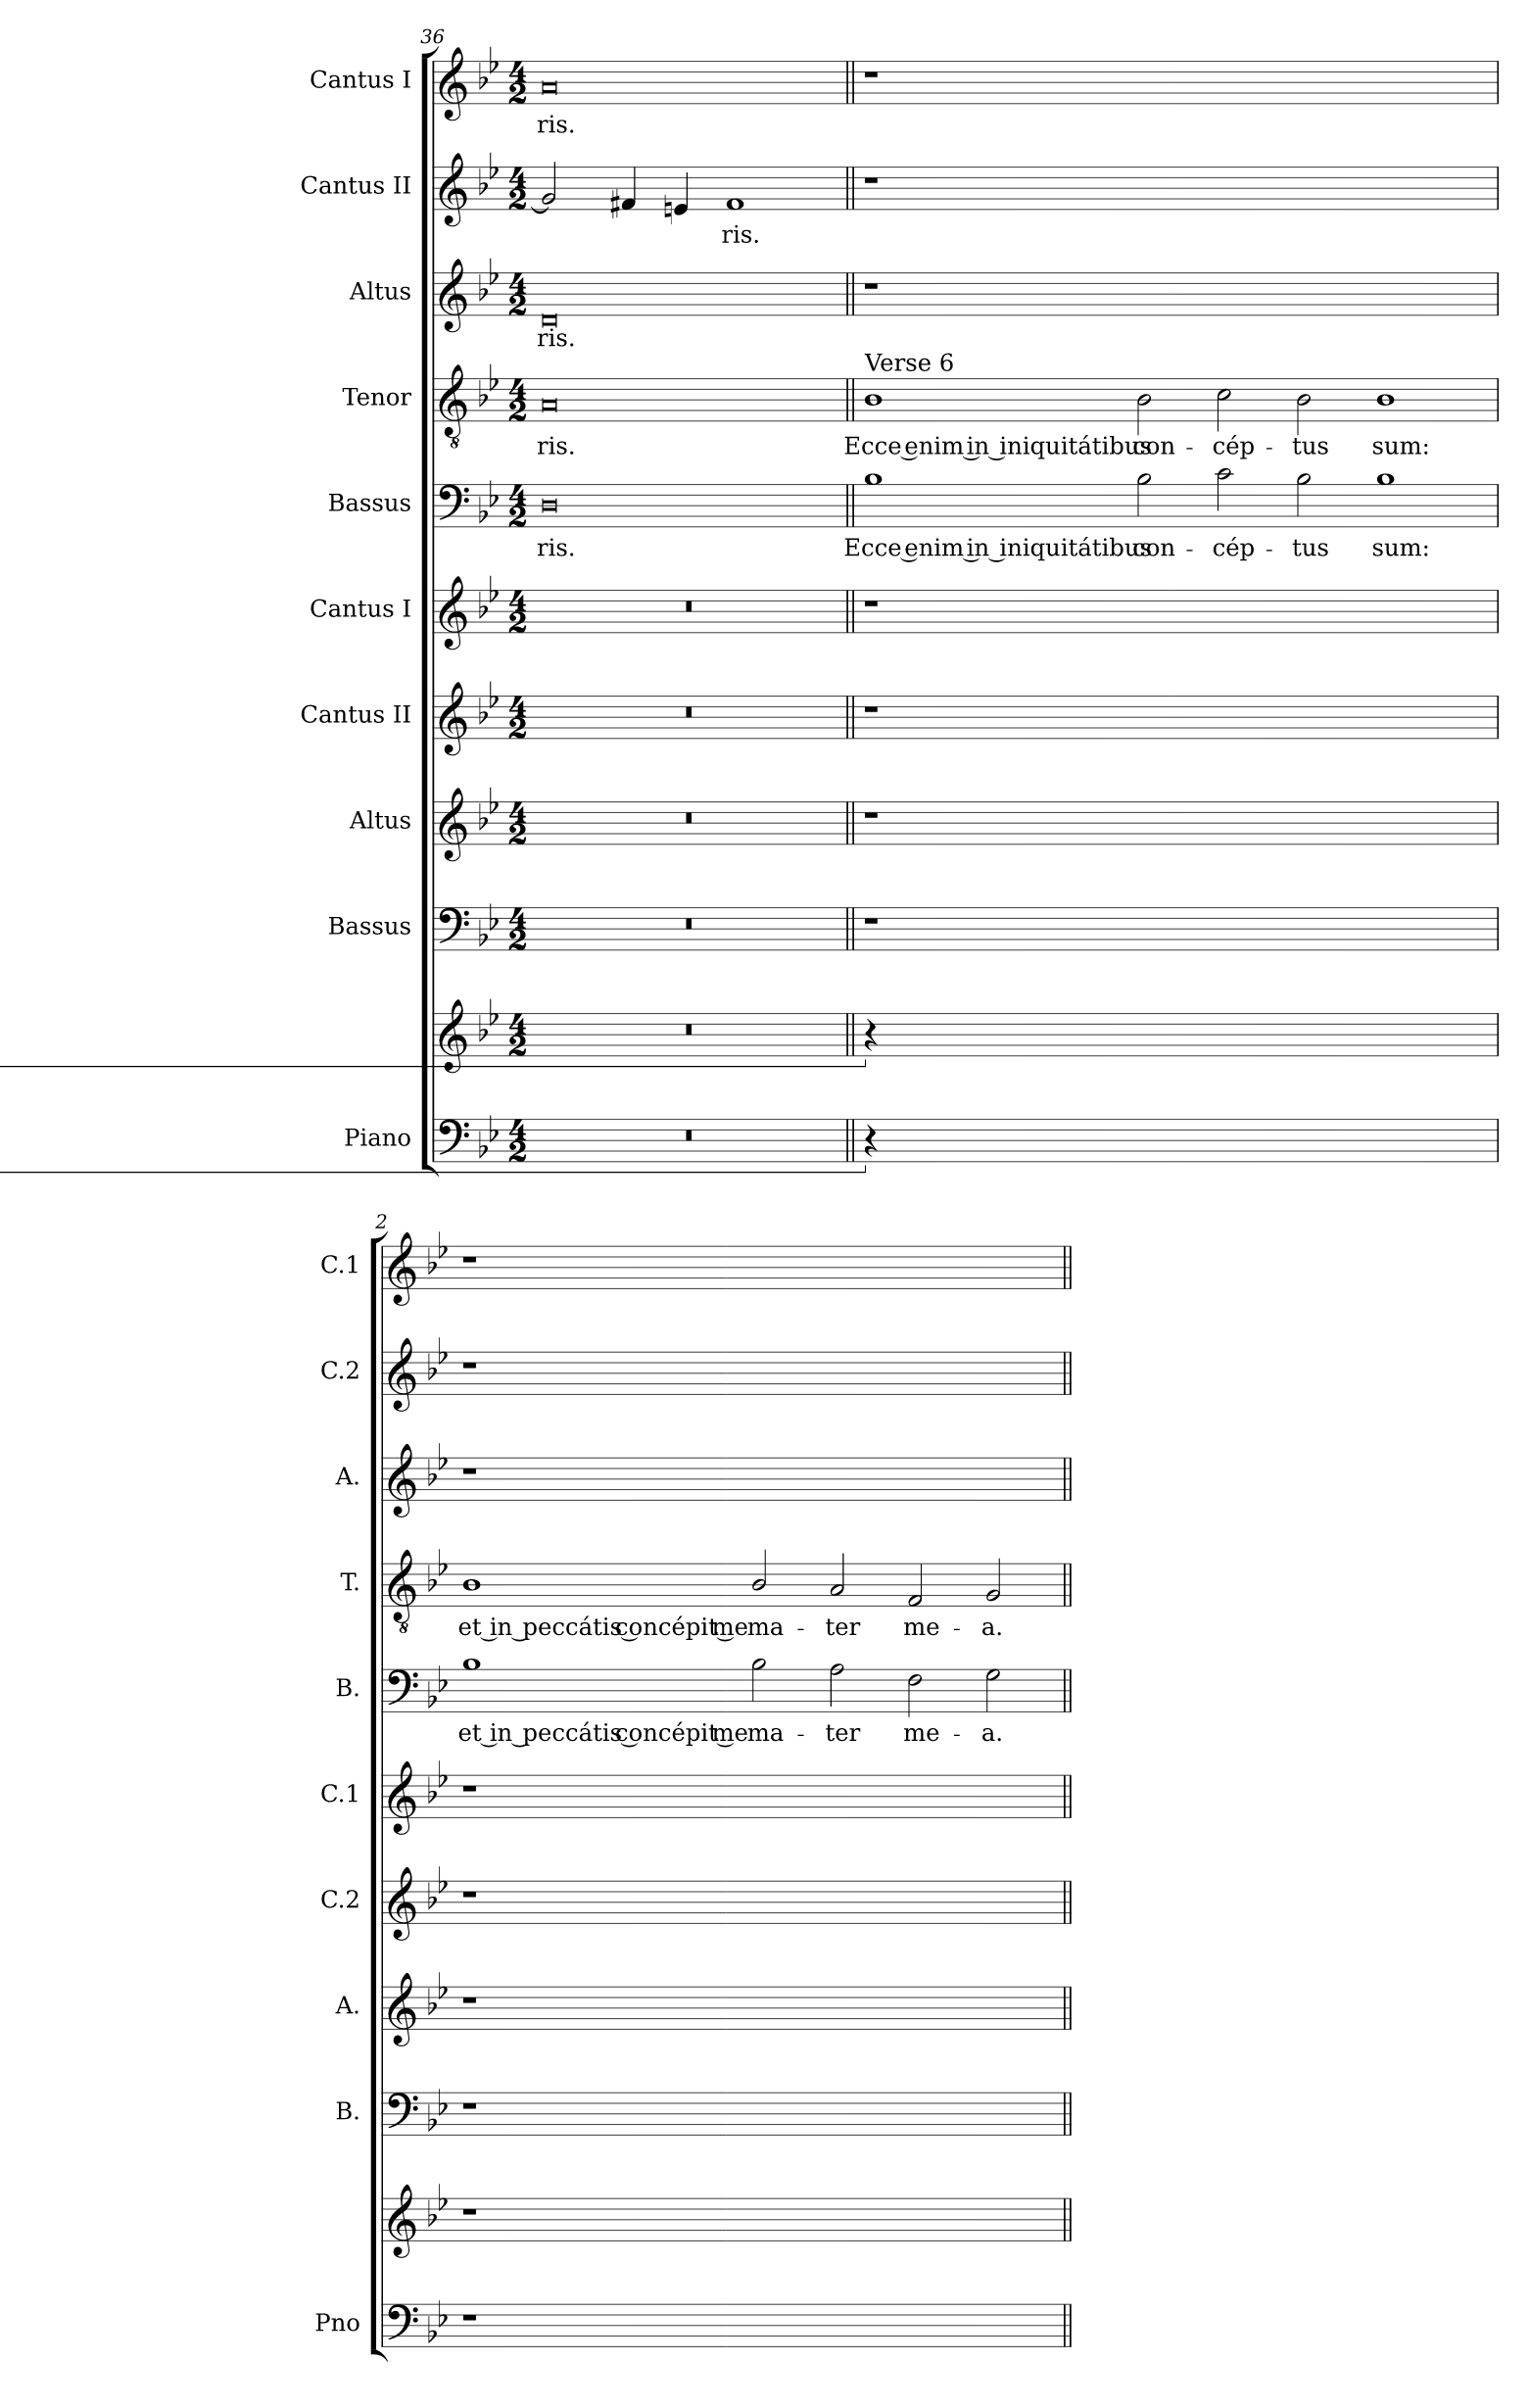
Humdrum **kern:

**kern	**kern	**kern	**kern	**kern	**kern	**kern	**text	**kern	**text	**kern	**text	**kern	**text	**kern	**text
*part10	*part10	*part9	*part8	*part7	*part6	*part5	*part5	*part4	*part4	*part3	*part3	*part2	*part2	*part1	*part1
*staff11	*staff10	*staff9	*staff8	*staff7	*staff6	*staff5	*staff5	*staff4	*staff4	*staff3	*staff3	*staff2	*staff2	*staff1	*staff1
*I"Piano	*	*I"Bassus	*I"Altus	*I"Cantus II	*I"Cantus I	*I"Bassus	*	*I"Tenor	*	*I"Altus	*	*I"Cantus II	*	*I"Cantus I	*
*I'Pno	*	*I'B.	*I'A.	*I'C.2	*I'C.1	*I'B.	*	*I'T.	*	*I'A.	*	*I'C.2	*	*I'C.1	*
*clefF4	*clefG2	*clefF4	*clefG2	*clefG2	*clefG2	*clefF4	*	*clefGv2	*	*clefG2	*	*clefG2	*	*clefG2	*
*	*	*	*	*	*	*	*	*ITrd7c12	*	*	*	*	*	*	*
*k[b-e-]	*k[b-e-]	*k[b-e-]	*k[b-e-]	*k[b-e-]	*k[b-e-]	*k[b-e-]	*	*k[b-e-]	*	*k[b-e-]	*	*k[b-e-]	*	*k[b-e-]	*
*B-:	*B-:	*B-:	*B-:	*B-:	*B-:	*B-:	*	*B-:	*	*B-:	*	*B-:	*	*B-:	*
*M4/2	*M4/2	*M4/2	*M4/2	*M4/2	*M4/2	*M4/2	*	*M4/2	*	*M4/2	*	*M4/2	*	*M4/2	*
=36	=36	=36	=36	=36	=36	=36	=36	=36	=36	=36	=36	=36	=36	=36	=36
!LO:N:vis=1	!LO:N:vis=1	!LO:N:vis=1	!LO:N:vis=1	!LO:N:vis=1	!LO:N:vis=1	!	!	!	!	!	!	!	!	!	!
!	!	!	!	!	!	!	!LO:LY:b:color=#000000	!	!	!	!	!	!	!	!
!	!	!	!	!	!	!	!	!	!LO:LY:b:color=#000000	!	!	!	!	!	!
!	!	!	!	!	!	!	!	!	!	!	!LO:LY:b:color=#000000	!	!	!	!
!	!	!	!	!	!	!	!	!	!	!	!	!	!	!	!LO:LY:b:color=#000000
0r	0r	0r	0r	0r	0r	0Di	-ris.	0AAi	-ris.	0di	-ris.	2gi/]	.	0ai	-ris.
.	.	.	.	.	.	.	.	.	.	.	.	4f#Xi/	.	.	.
.	.	.	.	.	.	.	.	.	.	.	.	4eni/	.	.	.
!	!	!	!	!	!	!	!	!	!	!	!	!	!LO:LY:b:color=#000000	!	!
.	.	.	.	.	.	.	.	.	.	.	.	1f#i	-ris.	.	.
!!LO:LB:g=z
=1||	=1||	=1||	=1||	=1||	=1||	=1||	=1||	=1||	=1||	=1||	=1||	=1||	=1||	=1||	=1||
!LO:N:vis=1	!LO:N:vis=1	!LO:N:vis=1	!LO:N:vis=1	!LO:N:vis=1	!LO:N:vis=1	!	!	!	!	!	!	!	!	!	!
!	!	!	!	!	!	!	!LO:LY:b:color=#000000	!	!	!	!	!	!	!	!
!	!	!	!	!	!	!	!	!LO:TX:a:t=Verse 6	!	!	!	!	!	!	!
!	!	!	!	!	!	!	!	!	!LO:LY:b:color=#000000	!LO:N:vis=1	!	!LO:N:vis=1	!	!LO:N:vis=1	!
2%7r	2%7r	0r	0r	0r	0r	1B-i	Ecce enim in iniquitátibus	1BB-i	Ecce enim in iniquitátibus	0r	.	0r	.	0r	.
!	!	!	!	!	!	!	!LO:LY:b:color=#000000	!	!	!	!	!	!	!	!
!	!	!	!	!	!	!	!	!	!LO:LY:b:color=#000000	!	!	!	!	!	!
.	.	.	.	.	.	2B-i\	con-	2BB-i\	con-	.	.	.	.	.	.
!	!	!	!	!	!	!	!LO:LY:b:color=#000000	!	!	!	!	!	!	!	!
!	!	!	!	!	!	!	!	!	!LO:LY:b:color=#000000	!	!	!	!	!	!
.	.	.	.	.	.	2ci\	-cép-	2Ci\	-cép-	.	.	.	.	.	.
!	!	!	!	!	!	!	!LO:LY:b:color=#000000	!	!	!	!	!	!	!	!
!	!	!	!	!	!	!	!	!	!LO:LY:b:color=#000000	!	!	!	!	!	!
.	.	1.ryy	1.ryy	1.ryy	1.ryy	2B-i\	-tus	2BB-i\	-tus	1.ryy	.	1.ryy	.	1.ryy	.
!	!	!	!	!	!	!	!LO:LY:b:color=#000000	!	!	!	!	!	!	!	!
!	!	!	!	!	!	!	!	!	!LO:LY:b:color=#000000	!	!	!	!	!	!
.	.	.	.	.	.	1B-i	sum:	1BB-i	sum:	.	.	.	.	.	.
=2	=2	=2	=2	=2	=2	=2	=2	=2	=2	=2	=2	=2	=2	=2	=2
!LO:N:vis=1	!LO:N:vis=1	!LO:N:vis=1	!LO:N:vis=1	!LO:N:vis=1	!LO:N:vis=1	!	!	!	!	!	!	!	!	!	!
!	!	!	!	!	!	!	!LO:LY:b:color=#000000	!	!	!	!	!	!	!	!
!	!	!	!	!	!	!	!	!	!LO:LY:b:color=#000000	!LO:N:vis=1	!	!LO:N:vis=1	!	!LO:N:vis=1	!
0.r	0.r	0r	0r	0r	0r	1B-i	et in peccátis concépit me	1BB-i	et in peccátis concépit me	0r	.	0r	.	0r	.
!	!	!	!	!	!	!	!LO:LY:b:color=#000000	!	!	!	!	!	!	!	!
!	!	!	!	!	!	!	!	!	!LO:LY:b:color=#000000	!	!	!	!	!	!
.	.	.	.	.	.	2B-i\	ma-	2BB-i/	ma-	.	.	.	.	.	.
!	!	!	!	!	!	!	!LO:LY:b:color=#000000	!	!	!	!	!	!	!	!
!	!	!	!	!	!	!	!	!	!LO:LY:b:color=#000000	!	!	!	!	!	!
.	.	.	.	.	.	2Ai\	-ter	2AAi/	-ter	.	.	.	.	.	.
!	!	!	!	!	!	!	!LO:LY:b:color=#000000	!	!	!	!	!	!	!	!
!	!	!	!	!	!	!	!	!	!LO:LY:b:color=#000000	!	!	!	!	!	!
.	.	1ryy	1ryy	1ryy	1ryy	2Fi\	me-	2FFi/	me-	1ryy	.	1ryy	.	1ryy	.
!	!	!	!	!	!	!	!LO:LY:b:color=#000000	!	!	!	!	!	!	!	!
!	!	!	!	!	!	!	!	!	!LO:LY:b:color=#000000	!	!	!	!	!	!
.	.	.	.	.	.	2Gi\	-a.	2GGi/	-a.	.	.	.	.	.	.
=||	=||	=||	=||	=||	=||	=||	=||	=||	=||	=||	=||	=||	=||	=||	=||
*-	*-	*-	*-	*-	*-	*-	*-	*-	*-	*-	*-	*-	*-	*-	*-
